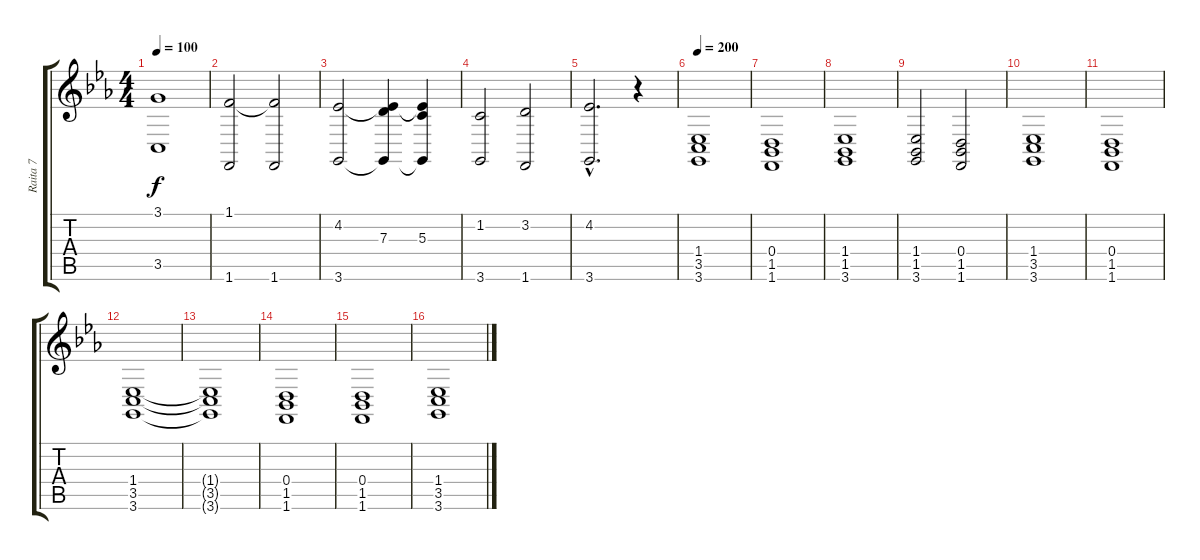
\track ("Raita 7" "Raita 7") {instrument lead1square}
\staff {score tabs}
\tuning (E4 B3 G3 D3 A2 E2) {hide}
\ts (4 4)
\tempo 100
\clef g2
\ks eb
(3.1 3.5).1{dy f} |
(1.1 1.6).2 (1.1{t} 1.6).2 |
(4.2 3.6).2 (4.2{t} 7.3 3.6{t}).4 (4.2{t} 5.3 3.6{t}).4 |
(1.2 3.6).2 (3.2 1.6).2 |
(4.2{hac} 3.6{hac}).2{d} r.4 |
\tempo 200
(1.4 3.5 3.6).1{instrument lead1square} |
(0.4 1.5 1.6).1 |
(1.4 1.5 3.6).1 |
(1.4 1.5 3.6).2 (0.4 1.5 1.6).2 |
(1.4 3.5 3.6).1 |
(0.4 1.5 1.6).1 |
(1.4 3.5 3.6).1 |
(1.4{t} 3.5{t} 3.6{t}).1 |
(0.4 1.5 1.6).1 |
(0.4 1.5 1.6).1 |
(1.4 3.5 3.6).1
